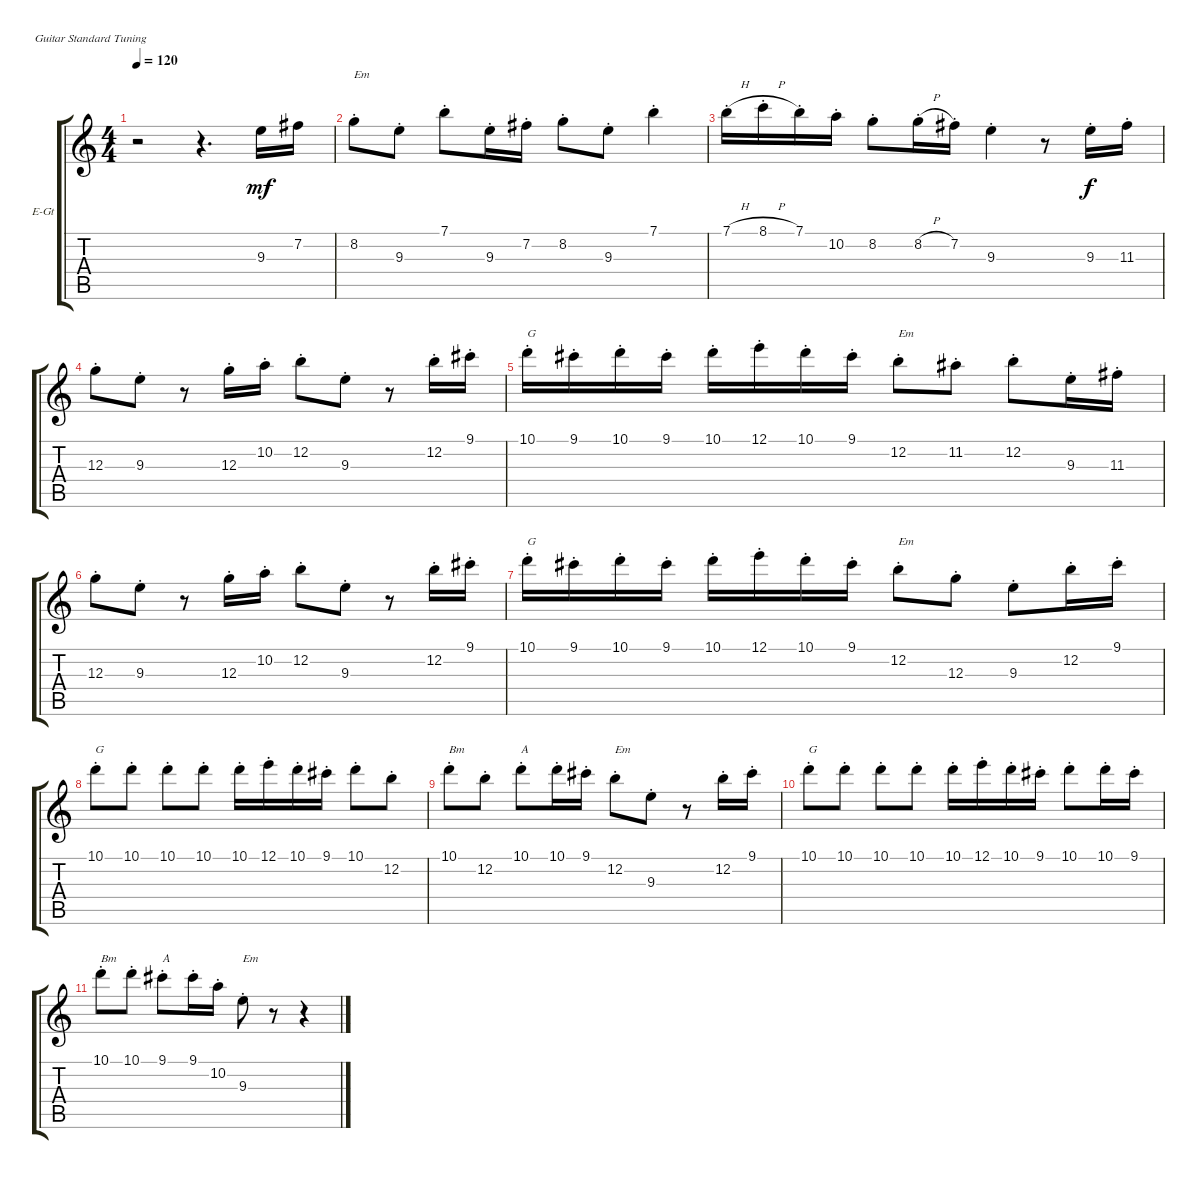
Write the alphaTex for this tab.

\defaultSystemsLayout 4
\bracketExtendMode groupsimilarinstruments
\firstSystemTrackNameOrientation horizontal
\otherSystemsTrackNameOrientation horizontal
\track ("Electric Guitar" "E-Gt") {instrument electricguitarclean}
\staff {score tabs}
\tuning (E4 B3 G3 D3 A2 E2)
\ts (4 4)
\tempo 120
\clef g2
\scale
0.259264
\ks c
r.2{dy mf instrument electricguitarclean} r.4{d} 9.3.16 7.2.16 |
\scale
0.361145 8.2{st}.8{txt "Em"} 9.3{st}.8 7.1{st}.8 9.3{st}.16 7.2{st}.16 8.2{st}.8 9.3{st}.8 7.1{st}.4 |
\scale
0.380281 7.1{h st}.16 8.1{h st}.16 7.1{st}.16 10.2{st}.16 8.2{st}.8 8.2{h st}.16 7.2{st}.16 9.3{st}.4 r.8 9.3{st}.16{dy f} 11.3{st}.16 |
\scale
0.493936 12.3{st}.8 9.3{st}.8 r.8 12.3{st}.16 10.2{st}.16 12.2{st}.8 9.3{st}.8 r.8 12.2{st}.16 9.1{st}.16 |
\scale
0.506074 10.1{st}.16{txt "G"} 9.1{st}.16 10.1{st}.16 9.1{st}.16 10.1{st}.16 12.1{st}.16 10.1{st}.16 9.1{st}.16 12.2{st}.8{txt "Em"} 11.2{st}.8 12.2{st}.8 9.3{st}.16 11.3{st}.16 |
\scale
0.493936 12.3{st}.8 9.3{st}.8 r.8 12.3{st}.16 10.2{st}.16 12.2{st}.8 9.3{st}.8 r.8 12.2{st}.16 9.1{st}.16 |
\scale
0.506074 10.1{st}.16{txt "G"} 9.1{st}.16 10.1{st}.16 9.1{st}.16 10.1{st}.16 12.1{st}.16 10.1{st}.16 9.1{st}.16 12.2{st}.8{txt "Em"} 12.3{st}.8 9.3{st}.8 12.2{st}.16 9.1{st}.16 |
\scale
0.494834 10.1{st}.8{txt "G"} 10.1{st}.8 10.1{st}.8 10.1{st}.8 10.1{st}.16 12.1{st}.16 10.1{st}.16 9.1{st}.16 10.1{st}.8 12.2{st}.8 |
\scale
0.50499 10.1{st}.8{txt "Bm"} 12.2{st}.8 10.1{st}.8{txt "A"} 10.1{st}.16 9.1{st}.16 12.2{st}.8{txt "Em"} 9.3{st}.8 r.8 12.2{st}.16 9.1{st}.16 |
\scale
0.494454 10.1{st}.8{txt "G"} 10.1{st}.8 10.1{st}.8 10.1{st}.8 10.1{st}.16 12.1{st}.16 10.1{st}.16 9.1{st}.16 10.1{st}.8 10.1{st}.16 9.1{st}.16 |
\scale
0.505429 10.1{st}.8{txt "Bm"} 10.1{st}.8 9.1{st}.8{txt "A"} 9.1{st}.16 10.2{st}.16 9.3{st}.8{txt "Em"} r.8 r.4
